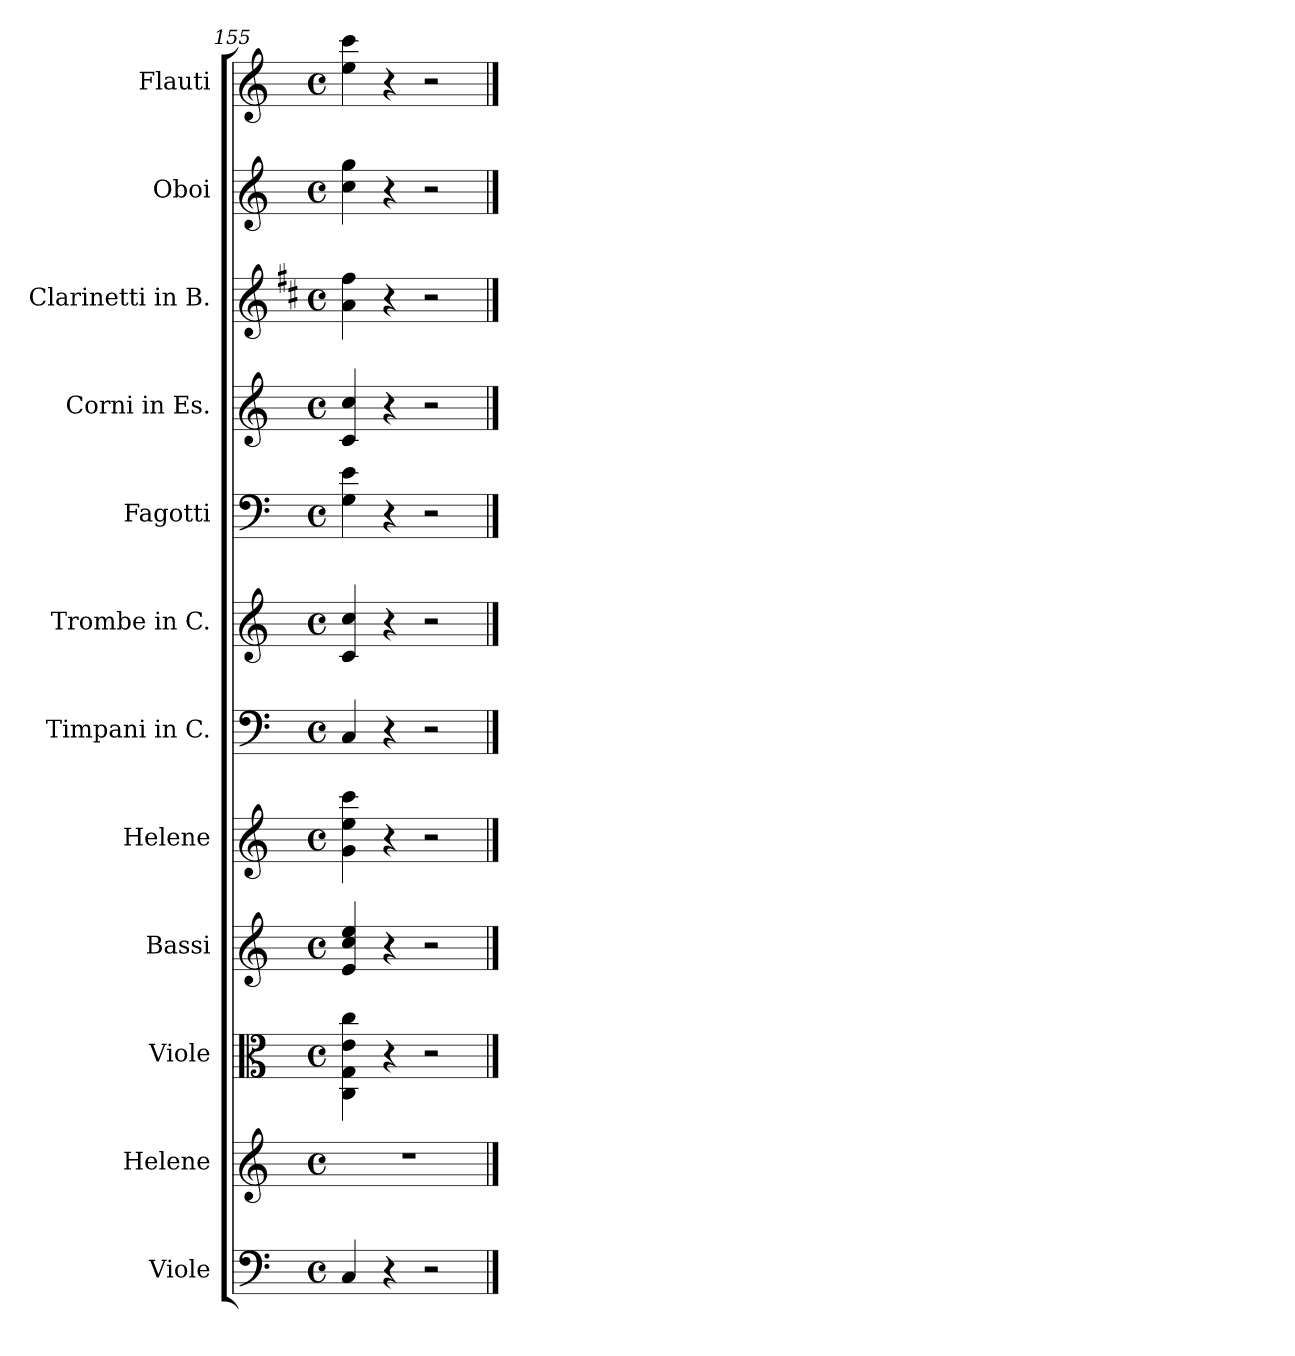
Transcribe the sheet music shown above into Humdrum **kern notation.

**kern	**kern	**kern	**kern	**kern	**kern	**kern	**kern	**kern	**kern	**kern	**kern
*part12	*part11	*part10	*part9	*part8	*part7	*part6	*part5	*part4	*part3	*part2	*part1
*staff12	*staff11	*staff10	*staff9	*staff8	*staff7	*staff6	*staff5	*staff4	*staff3	*staff2	*staff1
*I"Viole	*I"Helene	*I"Viole	*I"Bassi	*I"Helene	*I"Timpani in C.	*I"Trombe in C.	*I"Fagotti	*I"Corni in Es.	*I"Clarinetti in B.	*I"Oboi	*I"Flauti
*I'Vle.	*I'Helene	*I'Vle.	*I'B.	*I'Helene	*I'Timp. (C)	*I'Tr. (C)	*I'Fg.	*I'Cor (Es)	*I'Cl. (B)	*I'Ob.	*I'Fl.
*clefF4	*clefG2	*clefC3	*clefG2	*clefG2	*clefF4	*clefG2	*clefF4	*clefG2	*clefG2	*clefG2	*clefG2
*	*	*	*	*	*	*	*	*ITrd4c7	*ITrd1c2	*	*
*k[]	*k[]	*k[]	*k[]	*k[]	*k[]	*k[]	*k[]	*k[b-]	*k[]	*k[]	*k[]
*C:	*C:	*C:	*C:	*C:	*C:	*C:	*C:	*F:	*C:	*C:	*C:
*M4/4	*M4/4	*M4/4	*M4/4	*M4/4	*M4/4	*M4/4	*M4/4	*M4/4	*M4/4	*M4/4	*M4/4
*met(c)	*met(c)	*met(c)	*met(c)	*met(c)	*met(c)	*met(c)	*met(c)	*met(c)	*met(c)	*met(c)	*met(c)
=155	=155	=155	=155	=155	=155	=155	=155	=155	=155	=155	=155
4C/	1r	4C\ 4G\ 4e\ 4cc\	4e/ 4cc/ 4ee/	4g\ 4ee\ 4ccc\	4C/	4c/ 4cc/	4G\ 4e\	4F/ 4f/	4g\ 4ee\	4cc\ 4gg\	4ee\ 4ccc\
4r	.	4r	4r	4r	4r	4r	4r	4r	4r	4r	4r
2r	.	2r	2r	2r	2r	2r	2r	2r	2r	2r	2r
==	==	==	==	==	==	==	==	==	==	==	==
*-	*-	*-	*-	*-	*-	*-	*-	*-	*-	*-	*-
